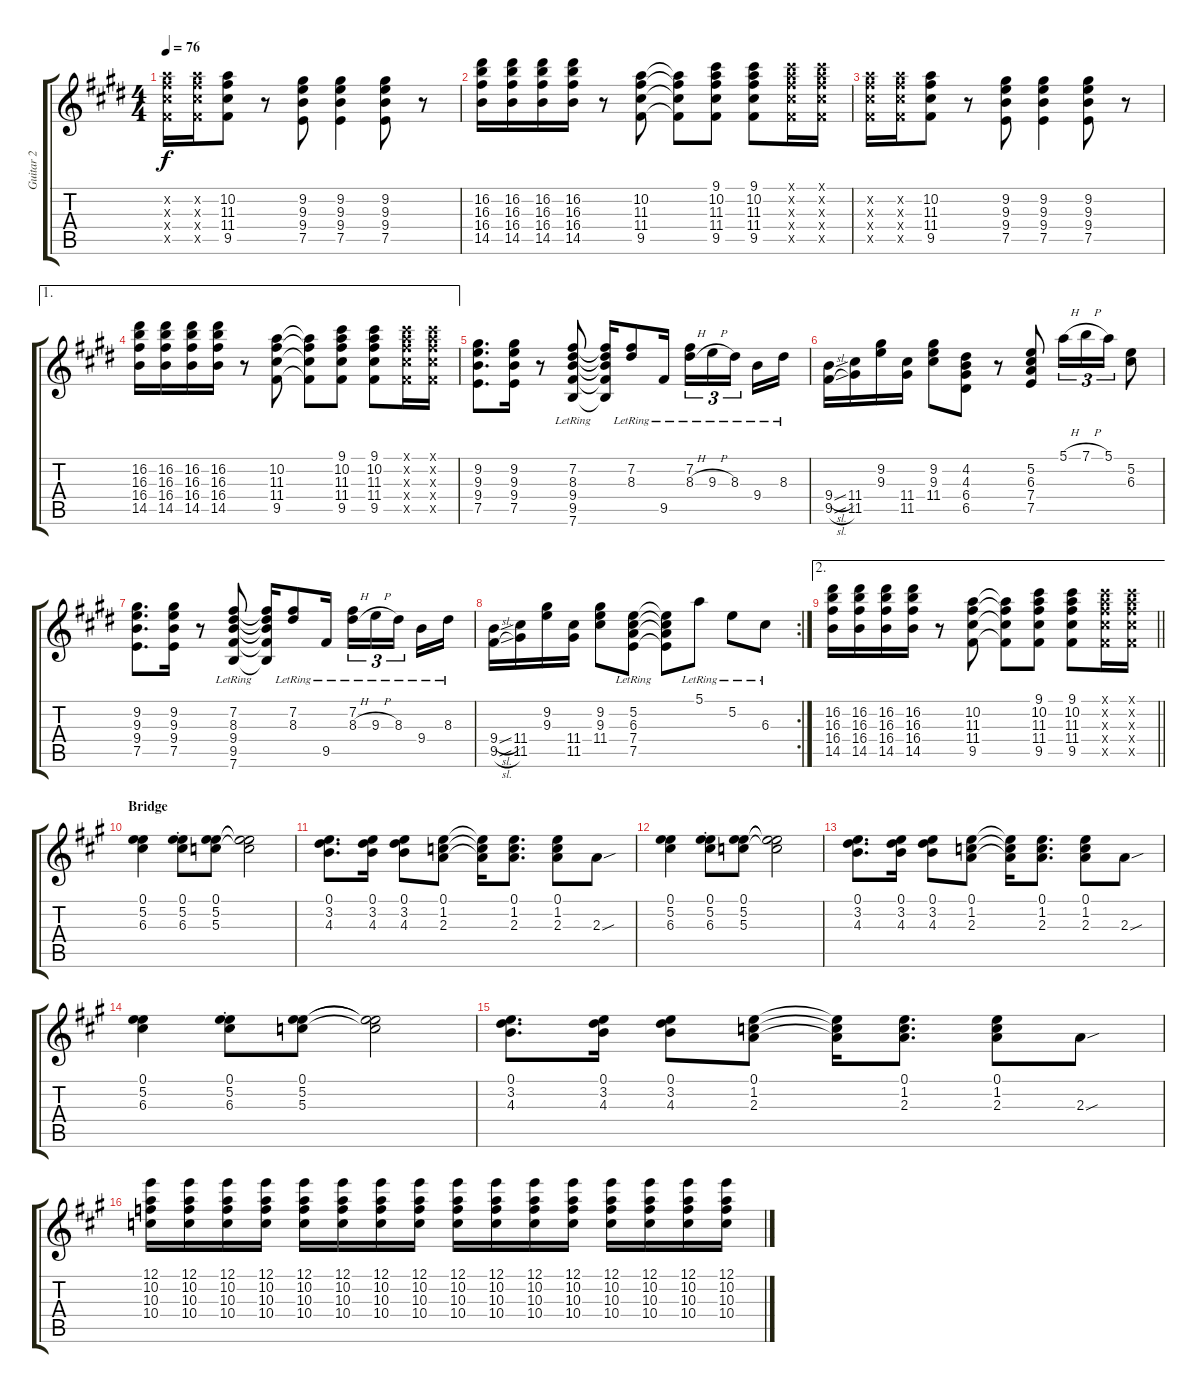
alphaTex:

\track ("Guitar 2" "Guitar 2") {instrument electricguitarjazz}
\staff {score tabs}
\tuning (E4 B3 G3 D3 A2 E2) {hide}
\ts (4 4)
\tempo 76
\clef g2
\ks e
(10.2{x} 11.3{x} 11.4{x} 9.5{x}).16{dy f} (10.2{x} 11.3{x} 11.4{x} 9.5{x}).16 (10.2 11.3 11.4 9.5).8 r.8 (9.2 9.3 9.4 7.5).8 (9.2 9.3 9.4 7.5).4 (9.2 9.3 9.4 7.5).8 r.8 |
(16.2 16.3 16.4 14.5).16 (16.2 16.3 16.4 14.5).16 (16.2 16.3 16.4 14.5).16 (16.2 16.3 16.4 14.5).16 r.8 (10.2 11.3 11.4 9.5).8 (10.2{t} 11.3{t} 11.4{t} 9.5{t}).8 (9.1 10.2 11.3 11.4 9.5).8 (9.1 10.2 11.3 11.4 9.5).8 (9.1{x} 10.2{x} 11.3{x} 11.4{x} 9.5{x}).16 (9.1{x} 10.2{x} 11.3{x} 11.4{x} 9.5{x}).16 |
(10.2{x} 11.3{x} 11.4{x} 9.5{x}).16 (10.2{x} 11.3{x} 11.4{x} 9.5{x}).16 (10.2 11.3 11.4 9.5).8 r.8 (9.2 9.3 9.4 7.5).8 (9.2 9.3 9.4 7.5).4 (9.2 9.3 9.4 7.5).8 r.8 |
\ae 1
(16.2 16.3 16.4 14.5).16 (16.2 16.3 16.4 14.5).16 (16.2 16.3 16.4 14.5).16 (16.2 16.3 16.4 14.5).16 r.8 (10.2 11.3 11.4 9.5).8 (10.2{t} 11.3{t} 11.4{t} 9.5{t}).8 (9.1 10.2 11.3 11.4 9.5).8 (9.1 10.2 11.3 11.4 9.5).8 (9.1{x} 10.2{x} 11.3{x} 11.4{x} 9.5{x}).16 (9.1{x} 10.2{x} 11.3{x} 11.4{x} 9.5{x}).16 |
(9.2 9.3 9.4 7.5).8{d} (9.2 9.3 9.4 7.5).16 r.8 (7.2{lr} 8.3{lr} 9.4{lr} 9.5{lr} 7.6{lr}).8 (7.2{t} 8.3{t} 9.4{t} 9.5{t} 7.6{t}).16 (7.2{lr} 8.3{lr}).8 9.5{lr}.16 (7.2{lr} 8.3{h lr}).16{tu (3 2)} 9.3{h lr}.16{tu (3 2)} 8.3{lr}.16{tu (3 2) beam splitsecondary} 9.4{lr}.16 8.3{lr}.16 |
(9.4{sl} 9.5{sl}).16 (11.4 11.5).16 (9.2 9.3).16 (11.4 11.5).16 (9.2 9.3 11.4).8 (4.2 4.3 6.4 6.5).8 r.8 (5.2 6.3 7.4 7.5).8 5.1{h}.16{tu (3 2)} 7.1{h}.16{tu (3 2)} 5.1.16{tu (3 2)} (5.2 6.3).8 |
(9.2 9.3 9.4 7.5).8{d} (9.2 9.3 9.4 7.5).16 r.8 (7.2{lr} 8.3{lr} 9.4{lr} 9.5{lr} 7.6{lr}).8 (7.2{t} 8.3{t} 9.4{t} 9.5{t} 7.6{t}).16 (7.2{lr} 8.3{lr}).8 9.5{lr}.16 (7.2{lr} 8.3{h lr}).16{tu (3 2)} 9.3{h lr}.16{tu (3 2)} 8.3{lr}.16{tu (3 2) beam splitsecondary} 9.4{lr}.16 8.3{lr}.16 |
\rc 2
(9.4{sl} 9.5{sl}).16 (11.4 11.5).16 (9.2 9.3).16 (11.4 11.5).16 (9.2 9.3 11.4).8 (5.2{lr} 6.3{lr} 7.4{lr} 7.5{lr}).8 (5.2{t} 6.3{t} 7.4{t} 7.5{t}).8 5.1{lr}.8 5.2{lr}.8 6.3{lr}.8 |
\ae 2
\barLineRight lightlight
(16.2 16.3 16.4 14.5).16 (16.2 16.3 16.4 14.5).16 (16.2 16.3 16.4 14.5).16 (16.2 16.3 16.4 14.5).16 r.8 (10.2 11.3 11.4 9.5).8 (10.2{t} 11.3{t} 11.4{t} 9.5{t}).8 (9.1 10.2 11.3 11.4 9.5).8 (9.1 10.2 11.3 11.4 9.5).8 (9.1{x} 10.2{x} 11.3{x} 11.4{x} 9.5{x}).16 (9.1{x} 10.2{x} 11.3{x} 11.4{x} 9.5{x}).16 |
\section ("" "Bridge")
\ks a
(0.1 5.2 6.3).4{instrument electricguitarjazz} (0.1{st} 5.2{st} 6.3{st}).8 (0.1 5.2 5.3).8 (0.1{t} 5.2{t} 5.3{t}).2 |
(0.1 3.2 4.3).8{d} (0.1 3.2 4.3).16 (0.1 3.2 4.3).8 (0.1 1.2 2.3).8 (0.1{t} 1.2{t} 2.3{t}).16 (0.1 1.2 2.3).8{d} (0.1 1.2 2.3).8 2.3{sou}.8 |
(0.1 5.2 6.3).4 (0.1{st} 5.2{st} 6.3{st}).8 (0.1 5.2 5.3).8 (0.1{t} 5.2{t} 5.3{t}).2 |
(0.1 3.2 4.3).8{d} (0.1 3.2 4.3).16 (0.1 3.2 4.3).8 (0.1 1.2 2.3).8 (0.1{t} 1.2{t} 2.3{t}).16 (0.1 1.2 2.3).8{d} (0.1 1.2 2.3).8 2.3{sou}.8 |
(0.1 5.2 6.3).4 (0.1{st} 5.2{st} 6.3{st}).8 (0.1 5.2 5.3).8 (0.1{t} 5.2{t} 5.3{t}).2 |
(0.1 3.2 4.3).8{d} (0.1 3.2 4.3).16 (0.1 3.2 4.3).8 (0.1 1.2 2.3).8 (0.1{t} 1.2{t} 2.3{t}).16 (0.1 1.2 2.3).8{d} (0.1 1.2 2.3).8 2.3{sou}.8 |
(12.1 10.2 10.3 10.4).16 (12.1 10.2 10.3 10.4).16 (12.1 10.2 10.3 10.4).16 (12.1 10.2 10.3 10.4).16 (12.1 10.2 10.3 10.4).16 (12.1 10.2 10.3 10.4).16 (12.1 10.2 10.3 10.4).16 (12.1 10.2 10.3 10.4).16 (12.1 10.2 10.3 10.4).16 (12.1 10.2 10.3 10.4).16 (12.1 10.2 10.3 10.4).16 (12.1 10.2 10.3 10.4).16 (12.1 10.2 10.3 10.4).16 (12.1 10.2 10.3 10.4).16 (12.1 10.2 10.3 10.4).16 (12.1 10.2 10.3 10.4).16
